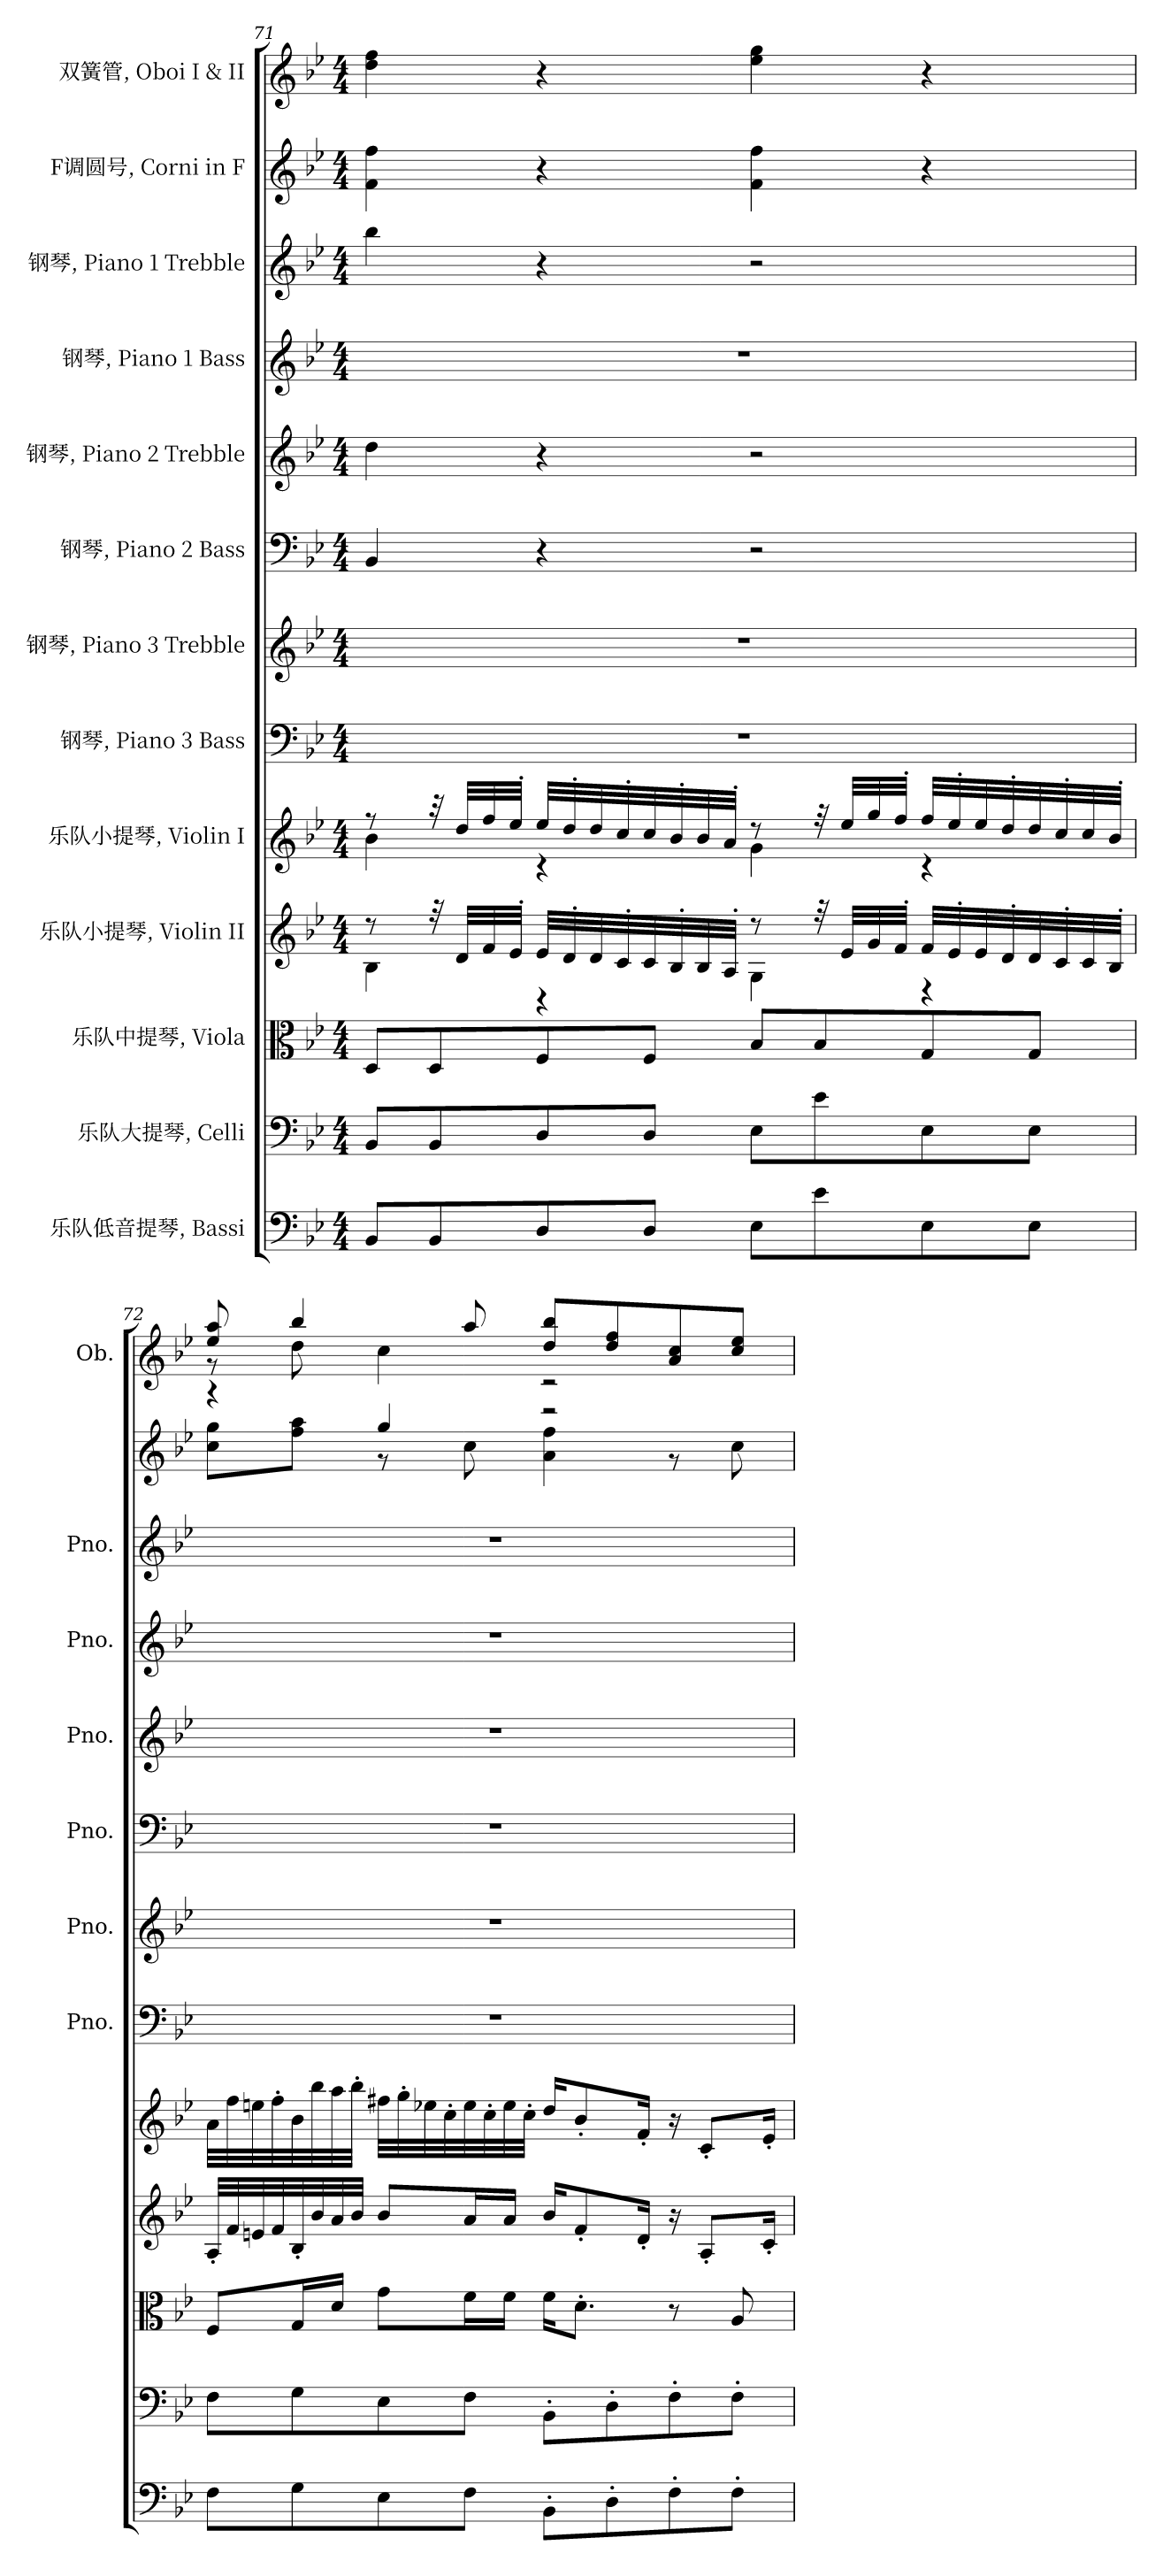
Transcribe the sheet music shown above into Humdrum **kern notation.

**kern	**kern	**kern	**kern	**kern	**kern	**kern	**kern	**kern	**kern	**kern	**kern	**kern
*part13	*part12	*part11	*part10	*part9	*part8	*part7	*part6	*part5	*part4	*part3	*part2	*part1
*staff13	*staff12	*staff11	*staff10	*staff9	*staff8	*staff7	*staff6	*staff5	*staff4	*staff3	*staff2	*staff1
*I"乐队低音提琴, Bassi	*I"乐队大提琴, Celli	*I"乐队中提琴, Viola	*I"乐队小提琴, Violin II	*I"乐队小提琴, Violin I	*I"钢琴, Piano 3 Bass	*I"钢琴, Piano 3 Trebble	*I"钢琴, Piano 2 Bass	*I"钢琴, Piano 2 Trebble	*I"钢琴, Piano 1 Bass	*I"钢琴, Piano 1 Trebble	*I"F调圆号, Corni in F	*I"双簧管, Oboi I &amp; II
*	*	*	*	*	*I'Pno.	*I'Pno.	*I'Pno.	*I'Pno.	*I'Pno.	*I'Pno.	*	*I'Ob.
!!LO:PB:g=z
*clefF4	*clefF4	*clefC3	*clefG2	*clefG2	*clefF4	*clefG2	*clefF4	*clefG2	*clefG2	*clefG2	*clefG2	*clefG2
*ITrd7c12	*	*	*	*	*	*	*	*	*	*	*ITrd4c7	*
*k[b-e-]	*k[b-e-]	*k[b-e-]	*k[b-e-]	*k[b-e-]	*k[b-e-]	*k[b-e-]	*k[b-e-]	*k[b-e-]	*k[b-e-]	*k[b-e-]	*k[b-e-a-]	*k[b-e-]
*M4/4	*M4/4	*M4/4	*M4/4	*M4/4	*M4/4	*M4/4	*M4/4	*M4/4	*M4/4	*M4/4	*M4/4	*M4/4
=71	=71	=71	=71	=71	=71	=71	=71	=71	=71	=71	=71	=71
*	*	*	*^	*^	*	*	*	*	*	*	*	*
8BBB-/L	8BB-/L	8D/L	8r	4B-\	8r	4b-\	1r	1r	4BB-/	4dd\	1r	4bb-\	4B-\ 4b-\	4dd\ 4ff\
8BBB-/	8BB-/	8D/	32r	.	32r	.	.	.	.	.	.	.	.	.
.	.	.	32d/LLL	.	32dd/LLL	.	.	.	.	.	.	.	.	.
.	.	.	32f/	.	32ff/	.	.	.	.	.	.	.	.	.
.	.	.	32e-'/JJJ	.	32ee-'/JJJ	.	.	.	.	.	.	.	.	.
*	*	*	*	*	*	*	*	*	*	*	*	*	*	*MM31
8DD/	8D/	8F/	32e-/LLL	4r	32ee-/LLL	4r	.	.	4r	4r	.	4r	4r	4r
.	.	.	32d'/	.	32dd'/	.	.	.	.	.	.	.	.	.
.	.	.	32d/	.	32dd/	.	.	.	.	.	.	.	.	.
.	.	.	32c'/	.	32cc'/	.	.	.	.	.	.	.	.	.
8DD/J	8D/J	8F/J	32c/	.	32cc/	.	.	.	.	.	.	.	.	.
.	.	.	32B-'/	.	32b-'/	.	.	.	.	.	.	.	.	.
.	.	.	32B-/	.	32b-/	.	.	.	.	.	.	.	.	.
.	.	.	32A'/JJJ	.	32a'/JJJ	.	.	.	.	.	.	.	.	.
8EE-\L	8E-\L	8B-/L	8r	4G\	8r	4g\	.	.	2r	2r	.	2r	4B-\ 4b-\	4ee-\ 4gg\
8E-\	8e-\	8B-/	32r	.	32r	.	.	.	.	.	.	.	.	.
.	.	.	32e-/LLL	.	32ee-/LLL	.	.	.	.	.	.	.	.	.
.	.	.	32g/	.	32gg/	.	.	.	.	.	.	.	.	.
.	.	.	32f'/JJJ	.	32ff'/JJJ	.	.	.	.	.	.	.	.	.
8EE-\	8E-\	8G/	32f/LLL	4r	32ff/LLL	4r	.	.	.	.	.	.	4r	4r
.	.	.	32e-'/	.	32ee-'/	.	.	.	.	.	.	.	.	.
.	.	.	32e-/	.	32ee-/	.	.	.	.	.	.	.	.	.
.	.	.	32d'/	.	32dd'/	.	.	.	.	.	.	.	.	.
8EE-\J	8E-\J	8G/J	32d/	.	32dd/	.	.	.	.	.	.	.	.	.
.	.	.	32c'/	.	32cc'/	.	.	.	.	.	.	.	.	.
.	.	.	32c/	.	32cc/	.	.	.	.	.	.	.	.	.
.	.	.	32B-'/JJJ	.	32b-'/JJJ	.	.	.	.	.	.	.	.	.
*	*	*	*v	*v	*	*	*	*	*	*	*	*	*	*
*	*	*	*	*v	*v	*	*	*	*	*	*	*	*
!!LO:PB:g=z
=72	=72	=72	=72	=72	=72	=72	=72	=72	=72	=72	=72	=72
*	*	*	*	*	*	*	*	*	*	*	*^	*^
8FF\L	8F\L	8F/L	32A'/LLL	32a\LLL	1r	1r	1r	1r	1r	1r	4r	8f\ 8cc\L	8ee-/ 8aa/	8r
.	.	.	32f/	32ff\	.	.	.	.	.	.	.	.	.	.
.	.	.	32en/	32een\	.	.	.	.	.	.	.	.	.	.
.	.	.	32f/	32ff'\	.	.	.	.	.	.	.	.	.	.
8GG\	8G\	16G/L	32B-'/	32b-\	.	.	.	.	.	.	.	8b-\ 8dd\J	4bb-/	8dd\
.	.	.	32b-/	32bb-\	.	.	.	.	.	.	.	.	.	.
.	.	16d/JJ	32a/	32aa\	.	.	.	.	.	.	.	.	.	.
.	.	.	32b-/JJJ	32bb-'\JJJ	.	.	.	.	.	.	.	.	.	.
8EE-\	8E-\	8g\L	8b-/L	32ff#X\LLL	.	.	.	.	.	.	4cc/	8r	.	4cc\
.	.	.	.	32gg'\	.	.	.	.	.	.	.	.	.	.
.	.	.	.	32ee-X\	.	.	.	.	.	.	.	.	.	.
.	.	.	.	32cc'\	.	.	.	.	.	.	.	.	.	.
8FF\J	8F\J	16f\L	16a/L	32ee-\	.	.	.	.	.	.	.	8f\	8aa/	.
.	.	.	.	32cc'\	.	.	.	.	.	.	.	.	.	.
.	.	16f\JJ	16a/JJ	32ee-\	.	.	.	.	.	.	.	.	.	.
.	.	.	.	32cc'\JJJ	.	.	.	.	.	.	.	.	.	.
8BBB-'\L	8BB-'\L	16f\KL	16b-/KL	16dd/KL	.	.	.	.	.	.	2r	4d\ 4b-\	8dd/ 8bb-/L	2r
.	.	8.d'\J	8f'/	8b-'/	.	.	.	.	.	.	.	.	.	.
8DD'\	8D'\	.	.	.	.	.	.	.	.	.	.	.	8dd/ 8ff/	.
.	.	.	16d'/Jk	16f'/Jk	.	.	.	.	.	.	.	.	.	.
*	*	*	*	*	*	*	*	*	*	*	*	*	*MM31	*
8FF'\	8F'\	8r	16r	16r	.	.	.	.	.	.	.	8r	8a/ 8cc/	.
.	.	.	8A'/L	8c'/L	.	.	.	.	.	.	.	.	.	.
8FF'\J	8F'\J	8A/	.	.	.	.	.	.	.	.	.	8f\	8cc/ 8ee-/J	.
.	.	.	16c'/Jk	16e-'/Jk	.	.	.	.	.	.	.	.	.	.
*	*	*	*	*	*	*	*	*	*	*	*v	*v	*	*
*	*	*	*	*	*	*	*	*	*	*	*	*v	*v
=	=	=	=	=	=	=	=	=	=	=	=	=
*-	*-	*-	*-	*-	*-	*-	*-	*-	*-	*-	*-	*-
